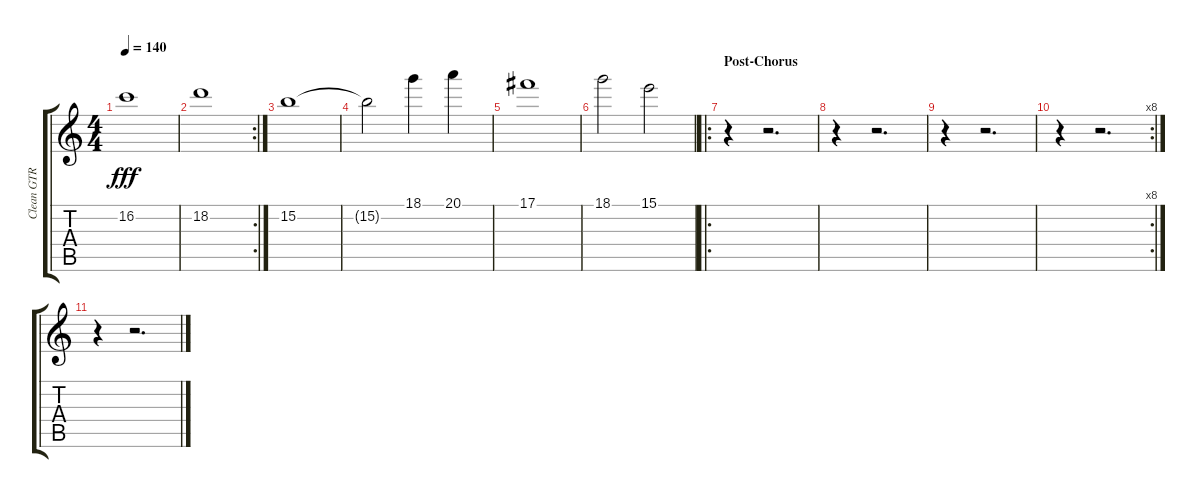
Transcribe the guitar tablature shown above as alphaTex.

\track ("Clean GTR 2" "Clean GTR ") {instrument electricguitarclean}
\staff {score tabs}
\tuning (Db4 Ab3 E3 B2 Gb2 B1) {hide}
\ts (4 4)
\tempo 140
\clef g2
\ks c
16.2.1{dy fff} |
\rc 2
18.2.1 |
15.2.1 |
15.2{t}.2 18.1.4 20.1.4 |
17.1.1 |
18.1.2 15.1.2 |
\ro
\section ("" "Post-Chorus")
r.4 r.2{d} |
r.4 r.2{d} |
r.4 r.2{d} |
\rc 8
r.4 r.2{d} |
r.4 r.2{d}
